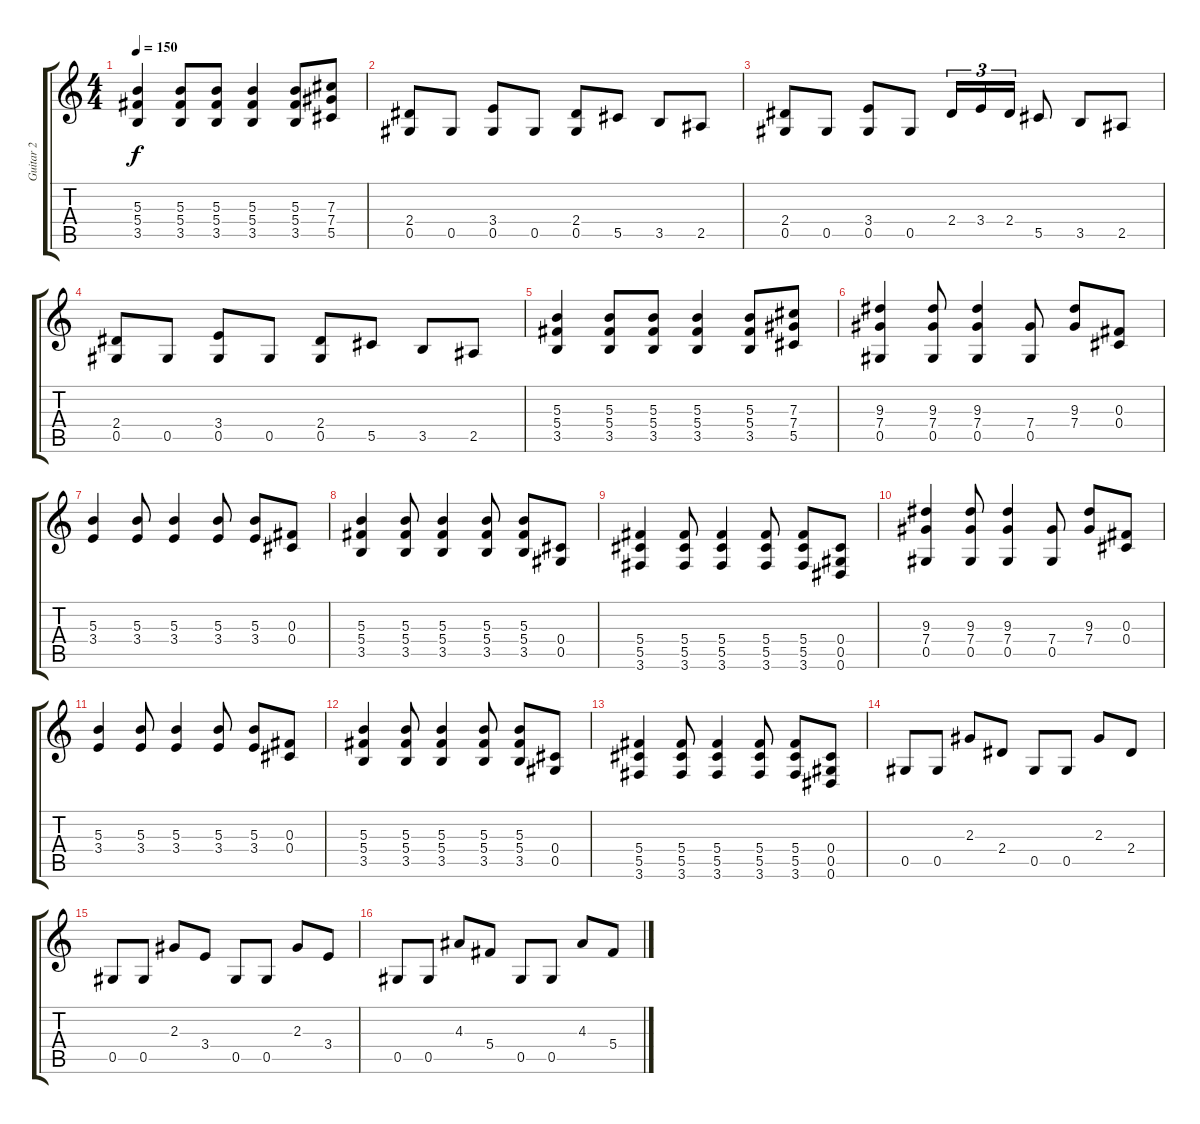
\track ("Guitar 2" "Guitar 2") {instrument distortionguitar}
\staff {score tabs}
\tuning (Eb4 Bb3 Gb3 Db3 Ab2 Eb2) {hide}
\ts (4 4)
\tempo 150
\clef g2
\ks c
(5.3 5.4 3.5).4{dy f} (5.3 5.4 3.5).8 (5.3 5.4 3.5).8 (5.3 5.4 3.5).4 (5.3 5.4 3.5).8 (7.3 7.4 5.5).8 |
(2.4 0.5).8 0.5.8 (3.4 0.5).8 0.5.8 (2.4 0.5).8 5.5.8 3.5.8 2.5.8 |
(2.4 0.5).8 0.5.8 (3.4 0.5).8 0.5.8 2.4.16{tu (3 2)} 3.4.16{tu (3 2)} 2.4.16{tu (3 2)} 5.5.8 3.5.8 2.5.8 |
(2.4 0.5).8 0.5.8 (3.4 0.5).8 0.5.8 (2.4 0.5).8 5.5.8 3.5.8 2.5.8 |
(5.3 5.4 3.5).4 (5.3 5.4 3.5).8 (5.3 5.4 3.5).8 (5.3 5.4 3.5).4 (5.3 5.4 3.5).8 (7.3 7.4 5.5).8 |
(9.3 7.4 0.5).4 (9.3 7.4 0.5).8 (9.3 7.4 0.5).4 (7.4 0.5).8 (9.3 7.4).8 (0.3 0.4).8 |
(5.3 3.4).4 (5.3 3.4).8 (5.3 3.4).4 (5.3 3.4).8 (5.3 3.4).8 (0.3 0.4).8 |
(5.3 5.4 3.5).4 (5.3 5.4 3.5).8 (5.3 5.4 3.5).4 (5.3 5.4 3.5).8 (5.3 5.4 3.5).8 (0.4 0.5).8 |
(5.4 5.5 3.6).4 (5.4 5.5 3.6).8 (5.4 5.5 3.6).4 (5.4 5.5 3.6).8 (5.4 5.5 3.6).8 (0.4 0.5 0.6).8 |
(9.3 7.4 0.5).4 (9.3 7.4 0.5).8 (9.3 7.4 0.5).4 (7.4 0.5).8 (9.3 7.4).8 (0.3 0.4).8 |
(5.3 3.4).4 (5.3 3.4).8 (5.3 3.4).4 (5.3 3.4).8 (5.3 3.4).8 (0.3 0.4).8 |
(5.3 5.4 3.5).4 (5.3 5.4 3.5).8 (5.3 5.4 3.5).4 (5.3 5.4 3.5).8 (5.3 5.4 3.5).8 (0.4 0.5).8 |
(5.4 5.5 3.6).4 (5.4 5.5 3.6).8 (5.4 5.5 3.6).4 (5.4 5.5 3.6).8 (5.4 5.5 3.6).8 (0.4 0.5 0.6).8 |
0.5.8 0.5.8 2.3.8 2.4.8 0.5.8 0.5.8 2.3.8 2.4.8 |
0.5.8 0.5.8 2.3.8 3.4.8 0.5.8 0.5.8 2.3.8 3.4.8 |
0.5.8 0.5.8 4.3.8 5.4.8 0.5.8 0.5.8 4.3.8 5.4.8
